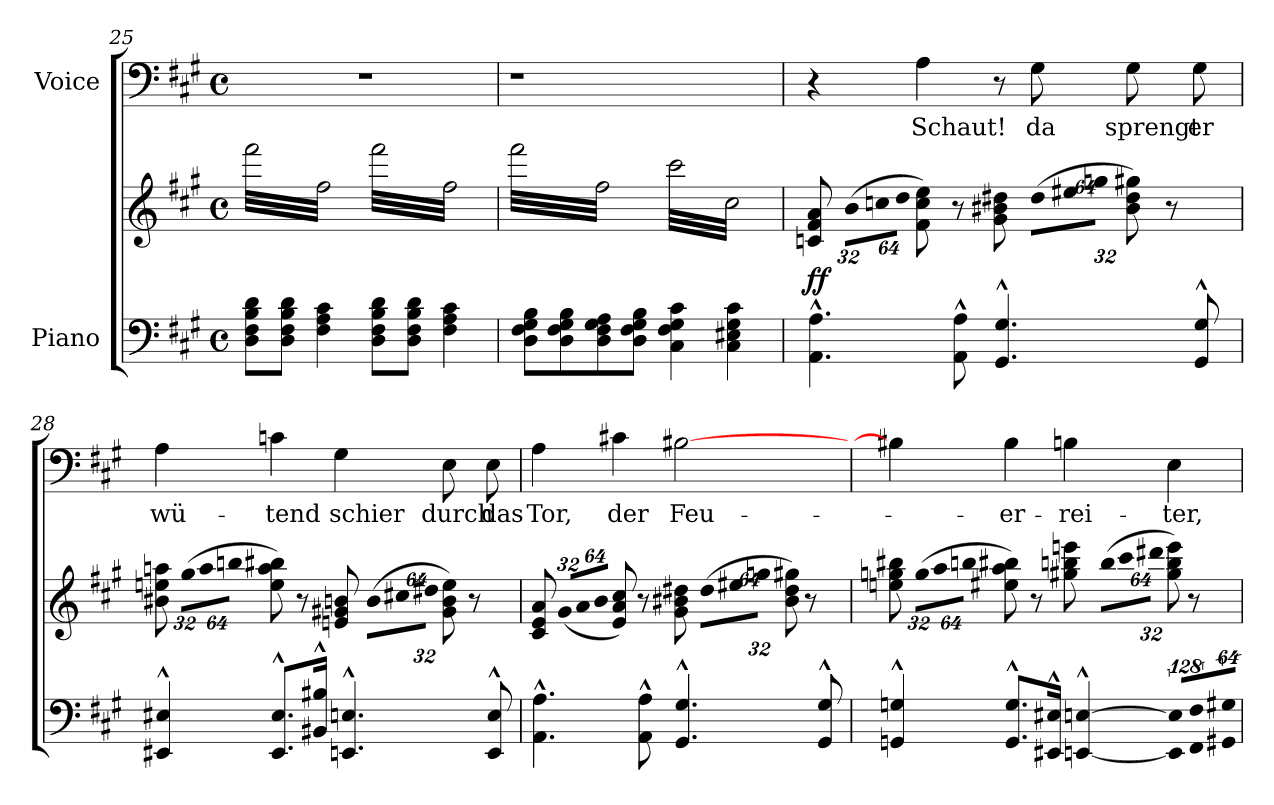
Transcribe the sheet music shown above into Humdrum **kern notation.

**kern	**kern	**dynam	**kern	**text
*part2	*part2	*part2	*part1	*part1
*staff3	*staff2	*staff2/3	*staff1	*staff1
*I"Piano	*	*	*I"Voice	*
*clefF4	*clefG2	*	*clefF4	*
*k[f#c#g#]	*k[f#c#g#]	*	*k[f#c#g#]	*
*A:	*A:	*	*A:	*
*M4/4	*M4/4	*	*M4/4	*
*met(c)	*met(c)	*	*met(c)	*
=25	=25	=25	=25	=25
*	*tremolo	*	*	*
8Di\ 8F#i 8Bi 8diL	32fff#i\LLL	.	1r	.
.	32ff#i\	.	.	.
.	32fff#i\	.	.	.
.	32ff#i\	.	.	.
8Di\ 8F#i 8Bi 8diJ	32fff#i\	.	.	.
.	32ff#i\	.	.	.
.	32fff#i\	.	.	.
.	32ff#i\	.	.	.
4F#i\ 4Ai 4c#i	32fff#i\	.	.	.
.	32ff#i\	.	.	.
.	32fff#i\	.	.	.
.	32ff#i\	.	.	.
.	32fff#i\	.	.	.
.	32ff#i\	.	.	.
.	32fff#i\	.	.	.
.	32ff#i\JJJ	.	.	.
8Di\ 8F#i 8Bi 8diL	32fff#i\LLL	.	.	.
.	32ff#i\	.	.	.
.	32fff#i\	.	.	.
.	32ff#i\	.	.	.
8Di\ 8F#i 8Bi 8diJ	32fff#i\	.	.	.
.	32ff#i\	.	.	.
.	32fff#i\	.	.	.
.	32ff#i\	.	.	.
4F#i\ 4Ai 4c#i	32fff#i\	.	.	.
.	32ff#i\	.	.	.
.	32fff#i\	.	.	.
.	32ff#i\	.	.	.
.	32fff#i\	.	.	.
.	32ff#i\	.	.	.
.	32fff#i\	.	.	.
.	32ff#i\JJJ	.	.	.
=26	=26	=26	=26	=26
1024ryy	32fff#i\LLL	.	1r	.
8Di\ 8F#i 8G#i 8BiL	.	.	.	.
.	32ff#i\	.	.	.
.	32fff#i\	.	.	.
.	32ff#i\	.	.	.
.	32fff#i\	.	.	.
8Di\ 8F#i 8G#i 8Bi	.	.	.	.
.	32ff#i\	.	.	.
.	32fff#i\	.	.	.
.	32ff#i\	.	.	.
.	32fff#i\	.	.	.
8Di\ 8F#i 8G#i 8Ai	.	.	.	.
.	32ff#i\	.	.	.
.	32fff#i\	.	.	.
.	32ff#i\	.	.	.
.	32fff#i\	.	.	.
8Di\ 8F#i 8G#i 8BiJ	.	.	.	.
.	32ff#i\	.	.	.
.	32fff#i\	.	.	.
.	32ff#i\JJJ	.	.	.
.	32ccc#i\LLL	.	.	.
4C#i\ 4F#i 4G#i 4c#i	.	.	.	.
.	32cc#i\	.	.	.
.	32ccc#i\	.	.	.
.	32cc#i\	.	.	.
.	32ccc#i\	.	.	.
.	32cc#i\	.	.	.
.	32ccc#i\	.	.	.
.	32cc#i\	.	.	.
.	32ccc#i\	.	.	.
4C#i\ 4E#Xi 4G#i 4c#i	.	.	.	.
.	32cc#i\	.	.	.
.	32ccc#i\	.	.	.
.	32cc#i\	.	.	.
.	32ccc#i\	.	.	.
.	32cc#i\	.	.	.
.	32ccc#i\	.	.	.
.	32cc#i\JJJ	.	.	.
*	*Xtremolo	*	*	*
.	1024ryy	.	1024ryy	.
!!LO:LB:g=z
=27	=27	=27	=27	=27
1024ryy	8cni/ 8f#i 8ai	ff	4r	.
4.AAi\^^ 4.Ai^^	.	.	.	.
.	.	.	.	.
.	.	.	.	.
.	.	.	.	.
.	.	.	.	.
*	*Xbrackettup	*	*	*
!	!LO:N:vis=16	!	!	!
.	(512%21bi\LL	.	.	.
.	.	.	.	.
!	!LO:N:vis=16	!	!	!
.	1024%43ccni\	.	.	.
.	.	.	.	.
!	!LO:N:vis=16	!	!	!
.	1024%43ddi\JJ	.	.	.
.	.	.	.	.
!	!	!	!	!LO:LY:b:color=#000000
.	8f#i\ 8cci 8eei)	.	4Ai\	Schaut!
.	8r	.	.	.
8AAi\^^ 8Ai^^	.	.	.	.
.	8g#i\ 8b#Xi 8dd#Xi	.	8r	.
4.GG#i/^^ 4.G#i^^	.	.	.	.
!	!LO:N:vis=16	!	!	!
!	!	!	!	!LO:LY:b:color=#000000
.	(512%21dd#i\LL	.	8G#i\	da
!	!LO:N:vis=16	!	!	!
.	1024%43ee#Xi\	.	.	.
!	!LO:N:vis=16	!	!	!
.	1024%43ggni\JJ	.	.	.
!	!	!	!	!LO:LY:b:color=#000000
.	8b#i\ 8dd#i 8gg#Xi)	.	8G#i\	sprengt
!	!	!	!	!LO:LY:b:color=#000000
.	8r	.	8G#i\	er
8GG#i/^^ 8G#i^^	.	.	.	.
.	1024ryy	.	1024ryy	.
=28	=28	=28	=28	=28
!	!	!	!	!LO:LY:b:color=#000000
1024ryy	8b#Xi\ 8eeni 8aani	.	4Ai\	wü-
4EE#Xi/^^ 4E#Xi^^	.	.	.	.
!	!LO:N:vis=16	!	!	!
.	(512%21gg#i\LL	.	.	.
!	!LO:N:vis=16	!	!	!
.	1024%43aai\	.	.	.
!	!LO:N:vis=16	!	!	!
.	1024%43bbni\JJ	.	.	.
!	!	!	!	!LO:LY:b:color=#000000
.	8eei\ 8aai 8bb#Xi)	.	4cni\	-tend
8.EE#i/^^ 8.E#i^^L	.	.	.	.
.	8r	.	.	.
16BB#Xi/^^ 16B#Xi^^Jk	.	.	.	.
!	!	!	!	!LO:LY:b:color=#000000
.	8eni/ 8g#Xi 8bni	.	4G#i\	schier
4.EEni/^^ 4.Eni^^	.	.	.	.
!	!LO:N:vis=16	!	!	!
.	(512%21bi\LL	.	.	.
!	!LO:N:vis=16	!	!	!
.	1024%43cc#Xi\	.	.	.
!	!LO:N:vis=16	!	!	!
.	1024%43dd#Xi\JJ	.	.	.
!	!	!	!	!LO:LY:b:color=#000000
.	8g#i\ 8bi 8eei)	.	8Ei\	durch
!	!	!	!	!LO:LY:b:color=#000000
.	8r	.	8Ei\	das
8EEi/^^ 8Ei^^	.	.	.	.
.	1024ryy	.	1024ryy	.
!!LO:LB:g=z
=29	=29	=29	=29	=29
!	!	!	!	!LO:LY:b:color=#000000
1024ryy	8c#i/ 8ei 8ai	.	4Ai\	Tor,
4.AAi\^^ 4.Ai^^	.	.	.	.
!	!LO:N:vis=16	!	!	!
.	(512%21g#i/LL	.	.	.
!	!LO:N:vis=16	!	!	!
.	1024%43ai/	.	.	.
!	!LO:N:vis=16	!	!	!
.	1024%43bi/JJ	.	.	.
!	!	!	!	!LO:LY:b:color=#000000
.	8ei/ 8ai 8cc#i)	.	4c#Xi\	der
.	8r	.	.	.
8AAi\^^ 8Ai^^	.	.	.	.
!	!	!	!	!LO:LY:b:color=#000000
.	8g#i\ 8b#Xi 8dd#Xi	.	[2B#Xi\	Feu-
4.GG#i/^^ 4.G#i^^	.	.	.	.
!	!LO:N:vis=16	!	!	!
.	(512%21dd#i\LL	.	.	.
!	!LO:N:vis=16	!	!	!
.	1024%43ee#Xi\	.	.	.
!	!LO:N:vis=16	!	!	!
.	1024%43ggni\JJ	.	.	.
.	8b#i\ 8dd#i 8gg#Xi)	.	.	.
.	8r	.	.	.
8GG#i/^^ 8G#i^^	.	.	.	.
.	1024ryy	.	1024ryy	.
=30	=30	=30	=30	=30
1024ryy	8eeni\ 8ggni 8bb#Xi	.	4B#Xi\]	.
4GGni/^^ 4Gni^^	.	.	.	.
!	!LO:N:vis=16	!	!	!
.	(512%21ggi\LL	.	.	.
!	!LO:N:vis=16	!	!	!
.	1024%43aai\	.	.	.
!	!LO:N:vis=16	!	!	!
.	1024%43bbni\JJ	.	.	.
!	!	!	!	!LO:LY:b:color=#000000
.	8ee#Xi\ 8aai 8bb#Xi)	.	4B#i\	-er-
8.GGi/^^ 8.Gi^^L	.	.	.	.
.	8r	.	.	.
16EE#Xi/^^ 16E#Xi^^Jk	.	.	.	.
!	!	!	!	!LO:LY:b:color=#000000
.	8gg#Xi\ 8bbni 8eeeni	.	4Bni\	-rei-
[4EEni/^^ [4Eni^^	.	.	.	.
!	!LO:N:vis=16	!	!	!
.	(512%21bbi\LL	.	.	.
!	!LO:N:vis=16	!	!	!
.	1024%43ccc#i\	.	.	.
!	!LO:N:vis=16	!	!	!
.	1024%43ddd#Xi\JJ	.	.	.
!	!	!	!	!LO:LY:b:color=#000000
.	8gg#i\ 8bbi 8eeei)	.	4Ei\	-ter,
!LO:N:vis=8	!	!	!	!
1024%85EEi/] 1024%85Ei]L	.	.	.	.
!LO:N:vis=8	!	!	!	!
1024%85FF#i/ 1024%85F#i	.	.	.	.
.	8r	.	.	.
!LO:N:vis=8	!	!	!	!
512%43GG#Xi/ 512%43G#XiJ	.	.	.	.
.	1024ryy	.	1024ryy	.
=	=	=	=	=
*-	*-	*-	*-	*-
